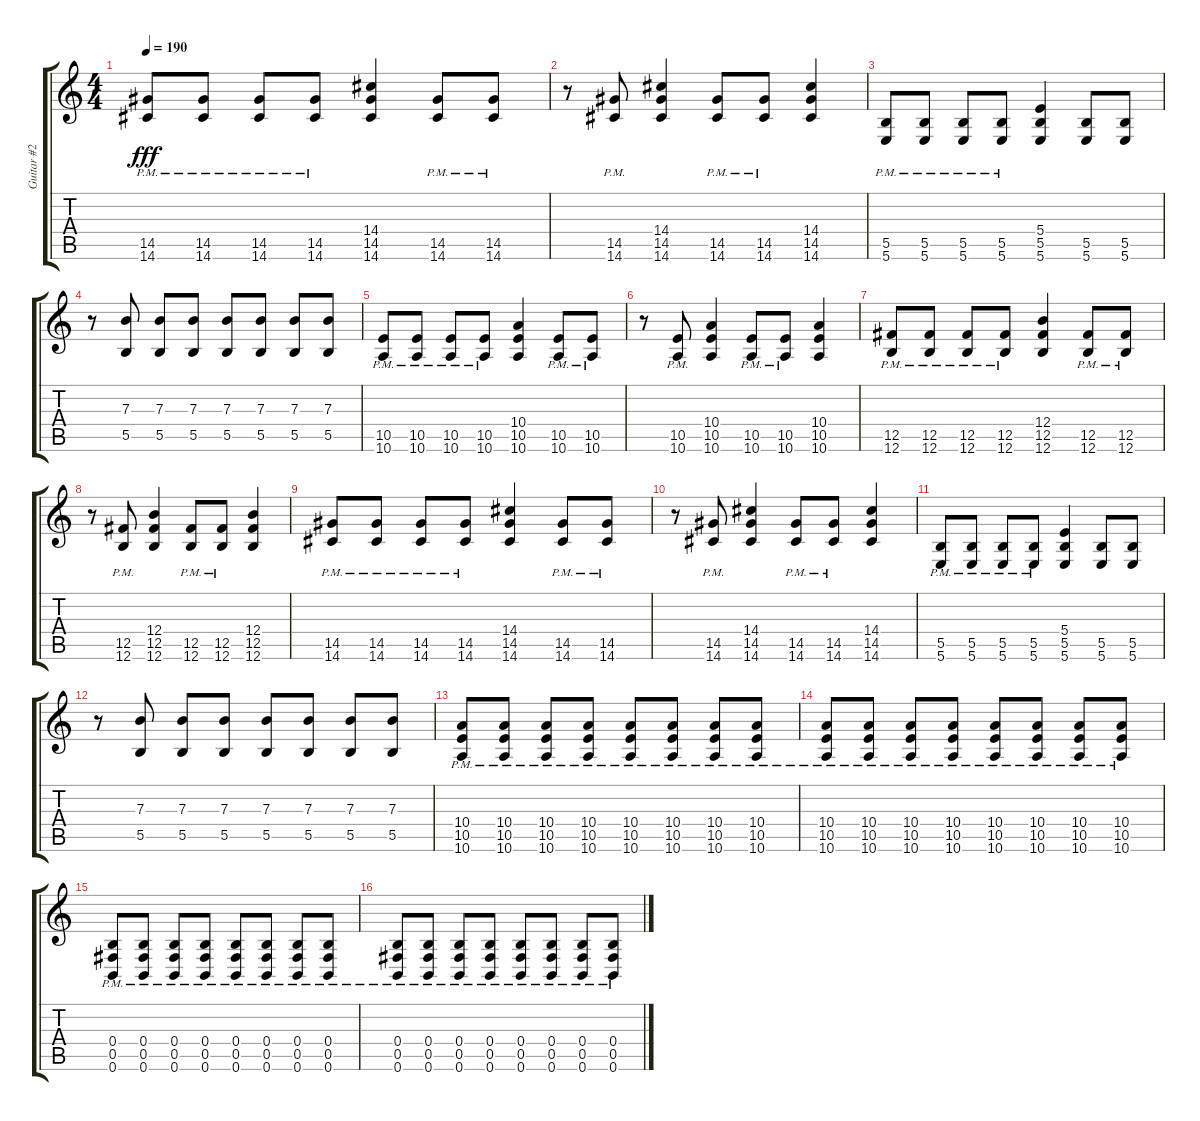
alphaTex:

\track ("Guitar #2" "Guitar #2") {instrument distortionguitar}
\staff {score tabs}
\tuning (Db4 Ab3 E3 B2 Gb2 B1) {hide}
\ts (4 4)
\tempo 190
\clef g2
\ks c
(14.5{pm} 14.6{pm}).8{dy fff balance 16} (14.5{pm} 14.6{pm}).8 (14.5{pm} 14.6{pm}).8 (14.5{pm} 14.6{pm}).8 (14.4 14.5 14.6).4 (14.5{pm} 14.6{pm}).8 (14.5{pm} 14.6{pm}).8 |
r.8 (14.5{pm} 14.6{pm}).8 (14.4 14.5 14.6).4 (14.5{pm} 14.6{pm}).8 (14.5{pm} 14.6{pm}).8 (14.4 14.5 14.6).4 |
(5.5{pm} 5.6{pm}).8 (5.5{pm} 5.6{pm}).8 (5.5{pm} 5.6{pm}).8 (5.5{pm} 5.6{pm}).8 (5.4 5.5 5.6).4 (5.5 5.6).8 (5.5 5.6).8 |
r.8 (7.3 5.5).8 (7.3 5.5).8 (7.3 5.5).8 (7.3 5.5).8 (7.3 5.5).8 (7.3 5.5).8 (7.3 5.5).8 |
(10.5{pm} 10.6{pm}).8 (10.5{pm} 10.6{pm}).8 (10.5{pm} 10.6{pm}).8 (10.5{pm} 10.6{pm}).8 (10.4 10.5 10.6).4 (10.5{pm} 10.6{pm}).8 (10.5{pm} 10.6{pm}).8 |
r.8 (10.5{pm} 10.6{pm}).8 (10.4 10.5 10.6).4 (10.5{pm} 10.6{pm}).8 (10.5{pm} 10.6{pm}).8 (10.4 10.5 10.6).4 |
(12.5{pm} 12.6{pm}).8 (12.5{pm} 12.6{pm}).8 (12.5{pm} 12.6{pm}).8 (12.5{pm} 12.6{pm}).8 (12.4 12.5 12.6).4 (12.5{pm} 12.6{pm}).8 (12.5{pm} 12.6{pm}).8 |
r.8 (12.5{pm} 12.6{pm}).8 (12.4 12.5 12.6).4 (12.5{pm} 12.6{pm}).8 (12.5{pm} 12.6{pm}).8 (12.4 12.5 12.6).4 |
(14.5{pm} 14.6{pm}).8 (14.5{pm} 14.6{pm}).8 (14.5{pm} 14.6{pm}).8 (14.5{pm} 14.6{pm}).8 (14.4 14.5 14.6).4 (14.5{pm} 14.6{pm}).8 (14.5{pm} 14.6{pm}).8 |
r.8 (14.5{pm} 14.6{pm}).8 (14.4 14.5 14.6).4 (14.5{pm} 14.6{pm}).8 (14.5{pm} 14.6{pm}).8 (14.4 14.5 14.6).4 |
(5.5{pm} 5.6{pm}).8 (5.5{pm} 5.6{pm}).8 (5.5{pm} 5.6{pm}).8 (5.5{pm} 5.6{pm}).8 (5.4 5.5 5.6).4 (5.5 5.6).8 (5.5 5.6).8 |
r.8 (7.3 5.5).8 (7.3 5.5).8 (7.3 5.5).8 (7.3 5.5).8 (7.3 5.5).8 (7.3 5.5).8 (7.3 5.5).8 |
(10.4{pm} 10.5{pm} 10.6{pm}).8 (10.4{pm} 10.5{pm} 10.6{pm}).8 (10.4{pm} 10.5{pm} 10.6{pm}).8 (10.4{pm} 10.5{pm} 10.6{pm}).8 (10.4{pm} 10.5{pm} 10.6{pm}).8 (10.4{pm} 10.5{pm} 10.6{pm}).8 (10.4{pm} 10.5{pm} 10.6{pm}).8 (10.4{pm} 10.5{pm} 10.6{pm}).8 |
(10.4{pm} 10.5{pm} 10.6{pm}).8 (10.4{pm} 10.5{pm} 10.6{pm}).8 (10.4{pm} 10.5{pm} 10.6{pm}).8 (10.4{pm} 10.5{pm} 10.6{pm}).8 (10.4{pm} 10.5{pm} 10.6{pm}).8 (10.4{pm} 10.5{pm} 10.6{pm}).8 (10.4{pm} 10.5{pm} 10.6{pm}).8 (10.4{pm} 10.5{pm} 10.6{pm}).8 |
(0.4{pm} 0.5{pm} 0.6{pm}).8 (0.4{pm} 0.5{pm} 0.6{pm}).8 (0.4{pm} 0.5{pm} 0.6{pm}).8 (0.4{pm} 0.5{pm} 0.6{pm}).8 (0.4{pm} 0.5{pm} 0.6{pm}).8 (0.4{pm} 0.5{pm} 0.6{pm}).8 (0.4{pm} 0.5{pm} 0.6{pm}).8 (0.4{pm} 0.5{pm} 0.6{pm}).8 |
(0.4{pm} 0.5{pm} 0.6{pm}).8 (0.4{pm} 0.5{pm} 0.6{pm}).8 (0.4{pm} 0.5{pm} 0.6{pm}).8 (0.4{pm} 0.5{pm} 0.6{pm}).8 (0.4{pm} 0.5{pm} 0.6{pm}).8 (0.4{pm} 0.5{pm} 0.6{pm}).8 (0.4{pm} 0.5{pm} 0.6{pm}).8 (0.4{pm} 0.5{pm} 0.6{pm}).8
